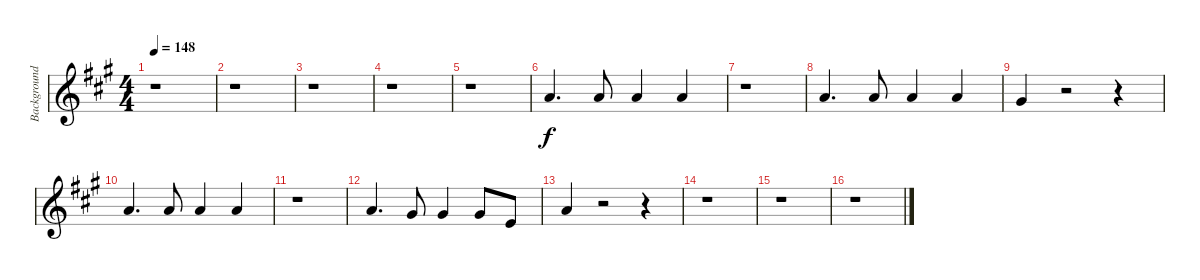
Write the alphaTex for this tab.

\track ("Background Vocals" "Background") {instrument lead6voice}
\staff {score}
\tuning (E4 B3 G3 D3 A2 E2) {hide}
\ts (4 4)
\tempo 148
\clef g2
\ks a
r.1{dy f} |
r.1 |
r.1 |
r.1 |
r.1 |
5.1.4{d} 5.1.8 5.1.4 5.1.4 |
r.1 |
5.1.4{d} 5.1.8 5.1.4 5.1.4 |
4.1.4 r.2 r.4 |
5.1.4{d} 5.1.8 5.1.4 5.1.4 |
r.1 |
5.1.4{d} 4.1.8 4.1.4 4.1.8 5.2.8 |
5.1.4 r.2 r.4 |
r.1 |
r.1 |
r.1
